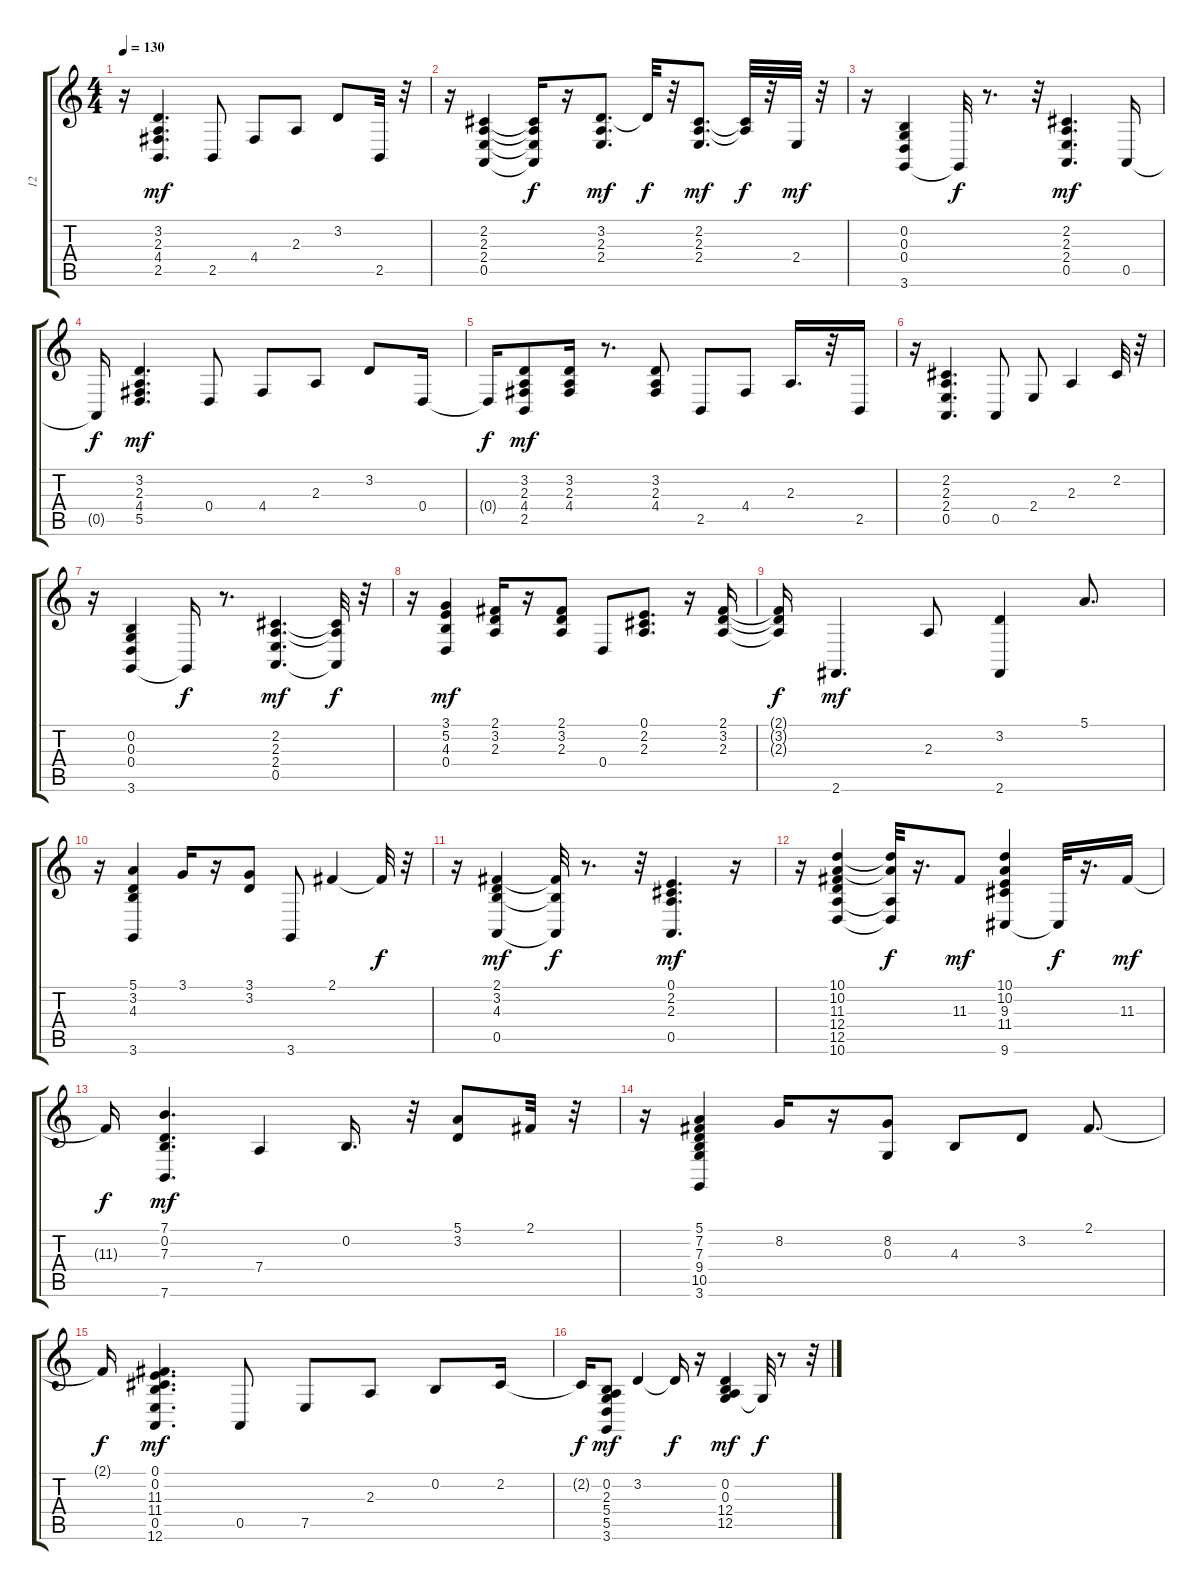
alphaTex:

\track ("12" "12") {instrument vibraphone}
\staff {score tabs}
\tuning (E4 B3 G3 D3 A2 E2) {hide}
\ts (4 4)
\tempo 130
\clef g2
\ks c
r.16{dy mf} (3.2 2.3 4.4 2.5).4{d} 2.5.8 4.4.8 2.3.8 3.2.8 2.5.32 r.32 |
r.16 (2.2 2.3 2.4 0.5).4 (2.2{t} 2.3{t} 2.4{t} 0.5{t}).16{dy f} r.16 (3.2 2.3 2.4).8{d dy mf} 3.2{t}.32{dy f} r.32 (2.2 2.3 2.4).8{d dy mf} (2.2{t} 2.3{t}).32{dy f} r.32 2.4.32{dy mf} r.32 |
r.16 (0.2 0.3 0.4 3.6).4 3.6{t}.32{dy f} r.8{d} r.32 (2.2 2.3 2.4 0.5).4{d dy mf} 0.5.16 |
0.5{t}.16{dy f} (3.2 2.3 4.4 5.5).4{d dy mf} 0.4.8 4.4.8 2.3.8 3.2.8 0.4.16 |
0.4{t}.16{dy f} (3.2 2.3 4.4 2.5).8{dy mf} (3.2 2.3 4.4).16 r.8{d} (3.2 2.3 4.4).8 2.5.8 4.4.8 2.3.16{d} r.32 2.5.16 |
r.16 (2.2 2.3 2.4 0.5).4{d} 0.5.8 2.4.8 2.3.4 2.2.32 r.32 |
r.16 (0.2 0.3 0.4 3.6).4 3.6{t}.16{dy f} r.8{d} (2.2 2.3 2.4 0.5).4{d dy mf} (2.2{t} 2.3{t} 0.5{t}).32{dy f} r.32 |
r.16 (3.1 5.2 4.3 0.4).4{dy mf} (2.1 3.2 2.3).16 r.16 (2.1 3.2 2.3).8 0.4.8 (0.1 2.2 2.3).8{d} r.16 (2.1 3.2 2.3).16 |
(2.1{t} 3.2{t} 2.3{t}).16{dy f} 2.6.4{d dy mf} 2.3.8 (3.2 2.6).4 5.1.8{d} |
r.16 (5.1 3.2 4.3 3.6).4 3.1.16 r.16 (3.1 3.2).8 3.6.8 2.1.4 2.1{t}.32{dy f} r.32 |
r.16 (2.1 3.2 4.3 0.5).4{dy mf} (2.1{t} 4.3{t} 0.5{t}).32{dy f} r.8{d} r.32 (0.1 2.2 2.3 0.5).4{d dy mf} r.16 |
r.16 (10.1 10.2 11.3 12.4 12.5 10.6).4 (10.1{t} 10.2{t} 12.5{t} 10.6{t}).32{dy f} r.16{d} 11.3.8{dy mf} (10.1 10.2 9.3 11.4 9.6).4 9.6{t}.32{dy f} r.16{d} 11.3.16{dy mf} |
11.3{t}.16{dy f} (7.1 0.2 7.3 7.6).4{d dy mf} 7.4.4 0.2.16{d} r.32 (5.1 3.2).8 2.1.32 r.32 |
r.16 (5.1 7.2 7.3 9.4 10.5 3.6).4 8.2.16 r.16 (8.2 0.3).8 4.3.8 3.2.8 2.1.8{d} |
2.1{t}.16{dy f} (0.1 0.2 11.3 11.4 0.5 12.6).4{d dy mf} 0.5.8 7.5.8 2.3.8 0.2.8 2.2.16 |
2.2{t}.16{dy f} (0.2 2.3 5.4 5.5 3.6).8{dy mf} 3.2.4 3.2{t}.16{dy f} r.16 (0.2 0.3 12.4 12.5).4{dy mf} 0.3{t}.32{dy f} r.8 r.32
